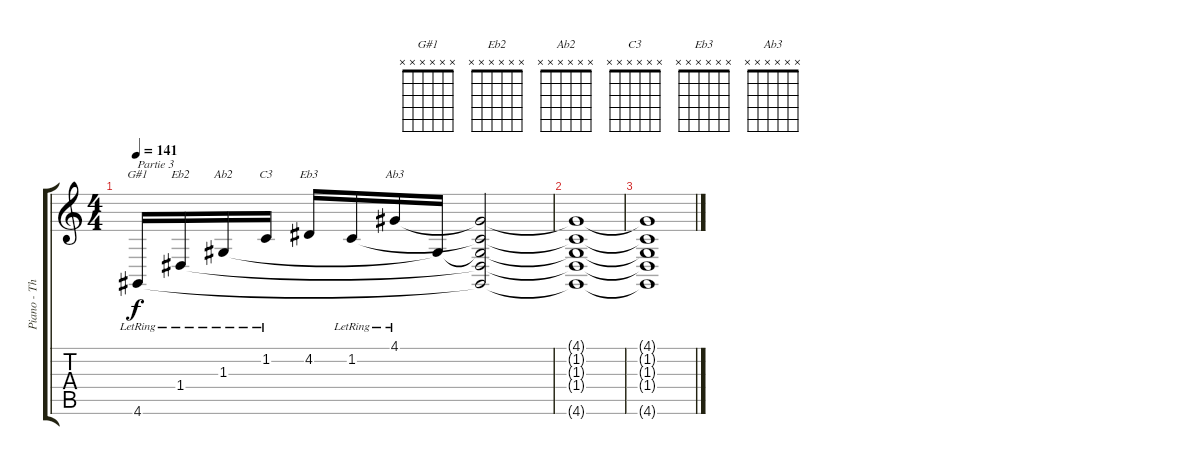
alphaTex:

\track ("Piano - Thom Yorke" "Piano - Th") {instrument acousticgrandpiano}
\staff {score tabs}
\tuning (E4 B3 G3 D3 A2 E2) {hide}
\chord ("G#1" x x x x x x) {firstfret 0}
\chord ("Eb2" x x x x x x) {firstfret 0}
\chord ("Ab2" x x x x x x) {firstfret 0}
\chord ("C3" x x x x x x) {firstfret 0}
\chord ("Eb3" x x x x x x) {firstfret 0}
\chord ("Ab3" x x x x x x) {firstfret 0}
\ts (4 4)
\tempo 141
\clef g2
\ks c
4.6{lr}.16{ch "G#1" txt "Partie 3" dy f volume 0} 1.4{lr}.16{ch "Eb2"} 1.3{lr}.16{ch "Ab2"} 1.2{lr}.16{ch "C3"} 4.2.16{ch "Eb3"} 1.2{lr}.16 4.1{lr}.16{ch "Ab3"} 1.3{t}.16 (4.1{t} 1.2{t} 1.3{t} 1.4{t} 4.6{t}).2 |
(4.1{t} 1.2{t} 1.3{t} 1.4{t} 4.6{t}).1 |
(4.1{t} 1.2{t} 1.3{t} 1.4{t} 4.6{t}).1
